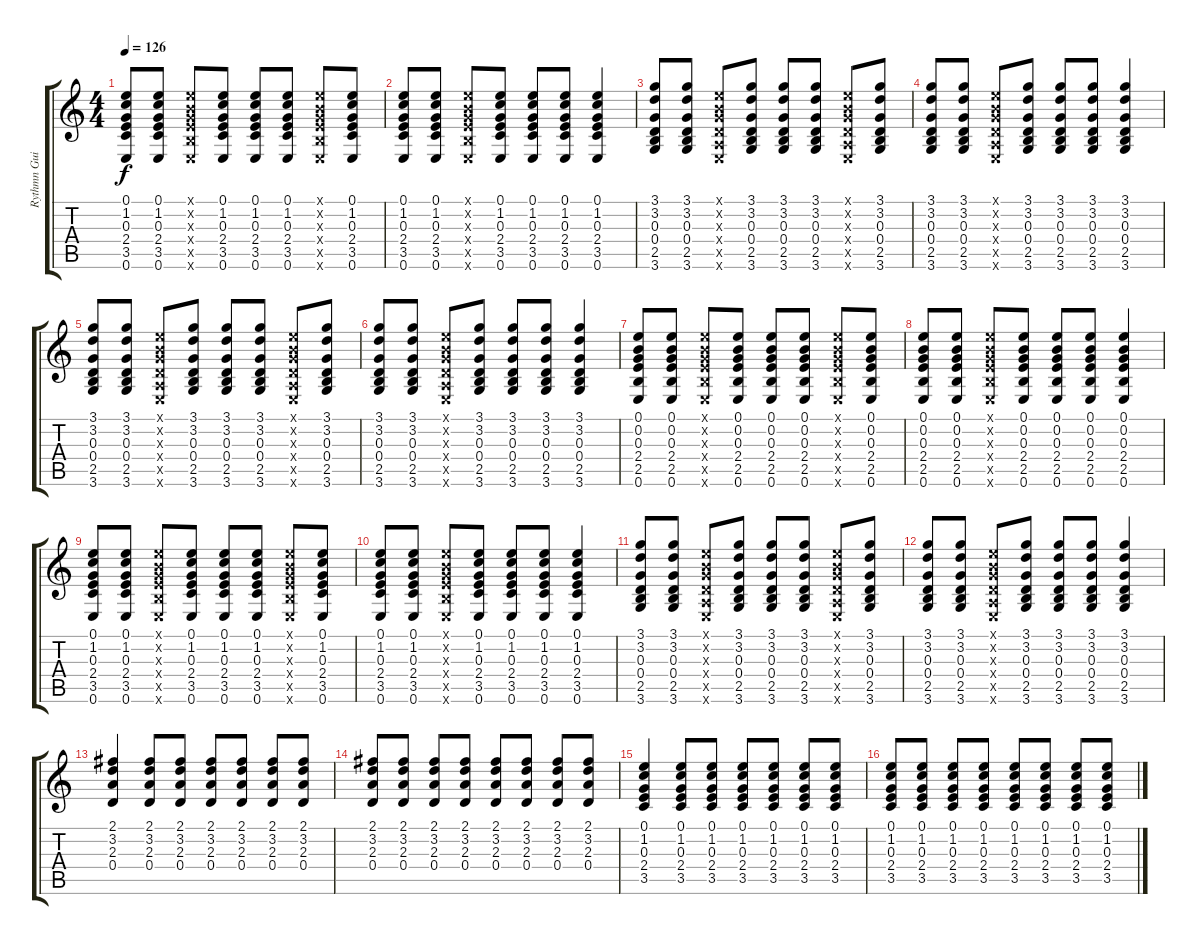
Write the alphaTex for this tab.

\track ("Rythmn Guitar 2" "Rythmn Gui") {instrument acousticguitarsteel}
\staff {score tabs}
\tuning (E4 B3 G3 D3 A2 E2) {hide}
\ts (4 4)
\tempo 126
\clef g2
\ks c
(0.1 1.2 0.3 2.4 3.5 0.6).8{dy f} (0.1 1.2 0.3 2.4 3.5 0.6).8 (0.1{x} 0.2{x} 0.3{x} 2.4{x} 2.5{x} 0.6{x}).8 (0.1 1.2 0.3 2.4 3.5 0.6).8 (0.1 1.2 0.3 2.4 3.5 0.6).8 (0.1 1.2 0.3 2.4 3.5 0.6).8 (0.1{x} 0.2{x} 0.3{x} 2.4{x} 2.5{x} 0.6{x}).8 (0.1 1.2 0.3 2.4 3.5 0.6).8 |
(0.1 1.2 0.3 2.4 3.5 0.6).8 (0.1 1.2 0.3 2.4 3.5 0.6).8 (0.1{x} 0.2{x} 0.3{x} 2.4{x} 2.5{x} 0.6{x}).8 (0.1 1.2 0.3 2.4 3.5 0.6).8 (0.1 1.2 0.3 2.4 3.5 0.6).8 (0.1 1.2 0.3 2.4 3.5 0.6).8 (0.1 1.2 0.3 2.4 3.5 0.6).4 |
(3.1 3.2 0.3 0.4 2.5 3.6).8 (3.1 3.2 0.3 0.4 2.5 3.6).8 (0.1{x} 0.2{x} 0.3{x} 0.4{x} 0.5{x} 0.6{x}).8 (3.1 3.2 0.3 0.4 2.5 3.6).8 (3.1 3.2 0.3 0.4 2.5 3.6).8 (3.1 3.2 0.3 0.4 2.5 3.6).8 (0.1{x} 0.2{x} 0.3{x} 0.4{x} 0.5{x} 0.6{x}).8 (3.1 3.2 0.3 0.4 2.5 3.6).8 |
(3.1 3.2 0.3 0.4 2.5 3.6).8 (3.1 3.2 0.3 0.4 2.5 3.6).8 (0.1{x} 0.2{x} 0.3{x} 0.4{x} 0.5{x} 0.6{x}).8 (3.1 3.2 0.3 0.4 2.5 3.6).8 (3.1 3.2 0.3 0.4 2.5 3.6).8 (3.1 3.2 0.3 0.4 2.5 3.6).8 (3.1 3.2 0.3 0.4 2.5 3.6).4 |
(3.1 3.2 0.3 0.4 2.5 3.6).8 (3.1 3.2 0.3 0.4 2.5 3.6).8 (0.1{x} 0.2{x} 0.3{x} 0.4{x} 0.5{x} 0.6{x}).8 (3.1 3.2 0.3 0.4 2.5 3.6).8 (3.1 3.2 0.3 0.4 2.5 3.6).8 (3.1 3.2 0.3 0.4 2.5 3.6).8 (0.1{x} 0.2{x} 0.3{x} 0.4{x} 0.5{x} 0.6{x}).8 (3.1 3.2 0.3 0.4 2.5 3.6).8 |
(3.1 3.2 0.3 0.4 2.5 3.6).8 (3.1 3.2 0.3 0.4 2.5 3.6).8 (0.1{x} 0.2{x} 0.3{x} 0.4{x} 0.5{x} 0.6{x}).8 (3.1 3.2 0.3 0.4 2.5 3.6).8 (3.1 3.2 0.3 0.4 2.5 3.6).8 (3.1 3.2 0.3 0.4 2.5 3.6).8 (3.1 3.2 0.3 0.4 2.5 3.6).4 |
(0.1 0.2 0.3 2.4 2.5 0.6).8 (0.1 0.2 0.3 2.4 2.5 0.6).8 (0.1{x} 0.2{x} 0.3{x} 2.4{x} 2.5{x} 0.6{x}).8 (0.1 0.2 0.3 2.4 2.5 0.6).8 (0.1 0.2 0.3 2.4 2.5 0.6).8 (0.1 0.2 0.3 2.4 2.5 0.6).8 (0.1{x} 0.2{x} 0.3{x} 2.4{x} 2.5{x} 0.6{x}).8 (0.1 0.2 0.3 2.4 2.5 0.6).8 |
(0.1 0.2 0.3 2.4 2.5 0.6).8 (0.1 0.2 0.3 2.4 2.5 0.6).8 (0.1{x} 0.2{x} 0.3{x} 2.4{x} 2.5{x} 0.6{x}).8 (0.1 0.2 0.3 2.4 2.5 0.6).8 (0.1 0.2 0.3 2.4 2.5 0.6).8 (0.1 0.2 0.3 2.4 2.5 0.6).8 (0.1 0.2 0.3 2.4 2.5 0.6).4 |
(0.1 1.2 0.3 2.4 3.5 0.6).8 (0.1 1.2 0.3 2.4 3.5 0.6).8 (0.1{x} 0.2{x} 0.3{x} 2.4{x} 2.5{x} 0.6{x}).8 (0.1 1.2 0.3 2.4 3.5 0.6).8 (0.1 1.2 0.3 2.4 3.5 0.6).8 (0.1 1.2 0.3 2.4 3.5 0.6).8 (0.1{x} 0.2{x} 0.3{x} 2.4{x} 2.5{x} 0.6{x}).8 (0.1 1.2 0.3 2.4 3.5 0.6).8 |
(0.1 1.2 0.3 2.4 3.5 0.6).8 (0.1 1.2 0.3 2.4 3.5 0.6).8 (0.1{x} 0.2{x} 0.3{x} 2.4{x} 2.5{x} 0.6{x}).8 (0.1 1.2 0.3 2.4 3.5 0.6).8 (0.1 1.2 0.3 2.4 3.5 0.6).8 (0.1 1.2 0.3 2.4 3.5 0.6).8 (0.1 1.2 0.3 2.4 3.5 0.6).4 |
(3.1 3.2 0.3 0.4 2.5 3.6).8 (3.1 3.2 0.3 0.4 2.5 3.6).8 (0.1{x} 0.2{x} 0.3{x} 0.4{x} 0.5{x} 0.6{x}).8 (3.1 3.2 0.3 0.4 2.5 3.6).8 (3.1 3.2 0.3 0.4 2.5 3.6).8 (3.1 3.2 0.3 0.4 2.5 3.6).8 (0.1{x} 0.2{x} 0.3{x} 0.4{x} 0.5{x} 0.6{x}).8 (3.1 3.2 0.3 0.4 2.5 3.6).8 |
(3.1 3.2 0.3 0.4 2.5 3.6).8 (3.1 3.2 0.3 0.4 2.5 3.6).8 (0.1{x} 0.2{x} 0.3{x} 0.4{x} 0.5{x} 0.6{x}).8 (3.1 3.2 0.3 0.4 2.5 3.6).8 (3.1 3.2 0.3 0.4 2.5 3.6).8 (3.1 3.2 0.3 0.4 2.5 3.6).8 (3.1 3.2 0.3 0.4 2.5 3.6).4 |
(2.1 3.2 2.3 0.4).4 (2.1 3.2 2.3 0.4).8 (2.1 3.2 2.3 0.4).8 (2.1 3.2 2.3 0.4).8 (2.1 3.2 2.3 0.4).8 (2.1 3.2 2.3 0.4).8 (2.1 3.2 2.3 0.4).8 |
(2.1 3.2 2.3 0.4).8 (2.1 3.2 2.3 0.4).8 (2.1 3.2 2.3 0.4).8 (2.1 3.2 2.3 0.4).8 (2.1 3.2 2.3 0.4).8 (2.1 3.2 2.3 0.4).8 (2.1 3.2 2.3 0.4).8 (2.1 3.2 2.3 0.4).8 |
(0.1 1.2 0.3 2.4 3.5).4 (0.1 1.2 0.3 2.4 3.5).8 (0.1 1.2 0.3 2.4 3.5).8 (0.1 1.2 0.3 2.4 3.5).8 (0.1 1.2 0.3 2.4 3.5).8 (0.1 1.2 0.3 2.4 3.5).8 (0.1 1.2 0.3 2.4 3.5).8 |
(0.1 1.2 0.3 2.4 3.5).8 (0.1 1.2 0.3 2.4 3.5).8 (0.1 1.2 0.3 2.4 3.5).8 (0.1 1.2 0.3 2.4 3.5).8 (0.1 1.2 0.3 2.4 3.5).8 (0.1 1.2 0.3 2.4 3.5).8 (0.1 1.2 0.3 2.4 3.5).8 (0.1 1.2 0.3 2.4 3.5).8
